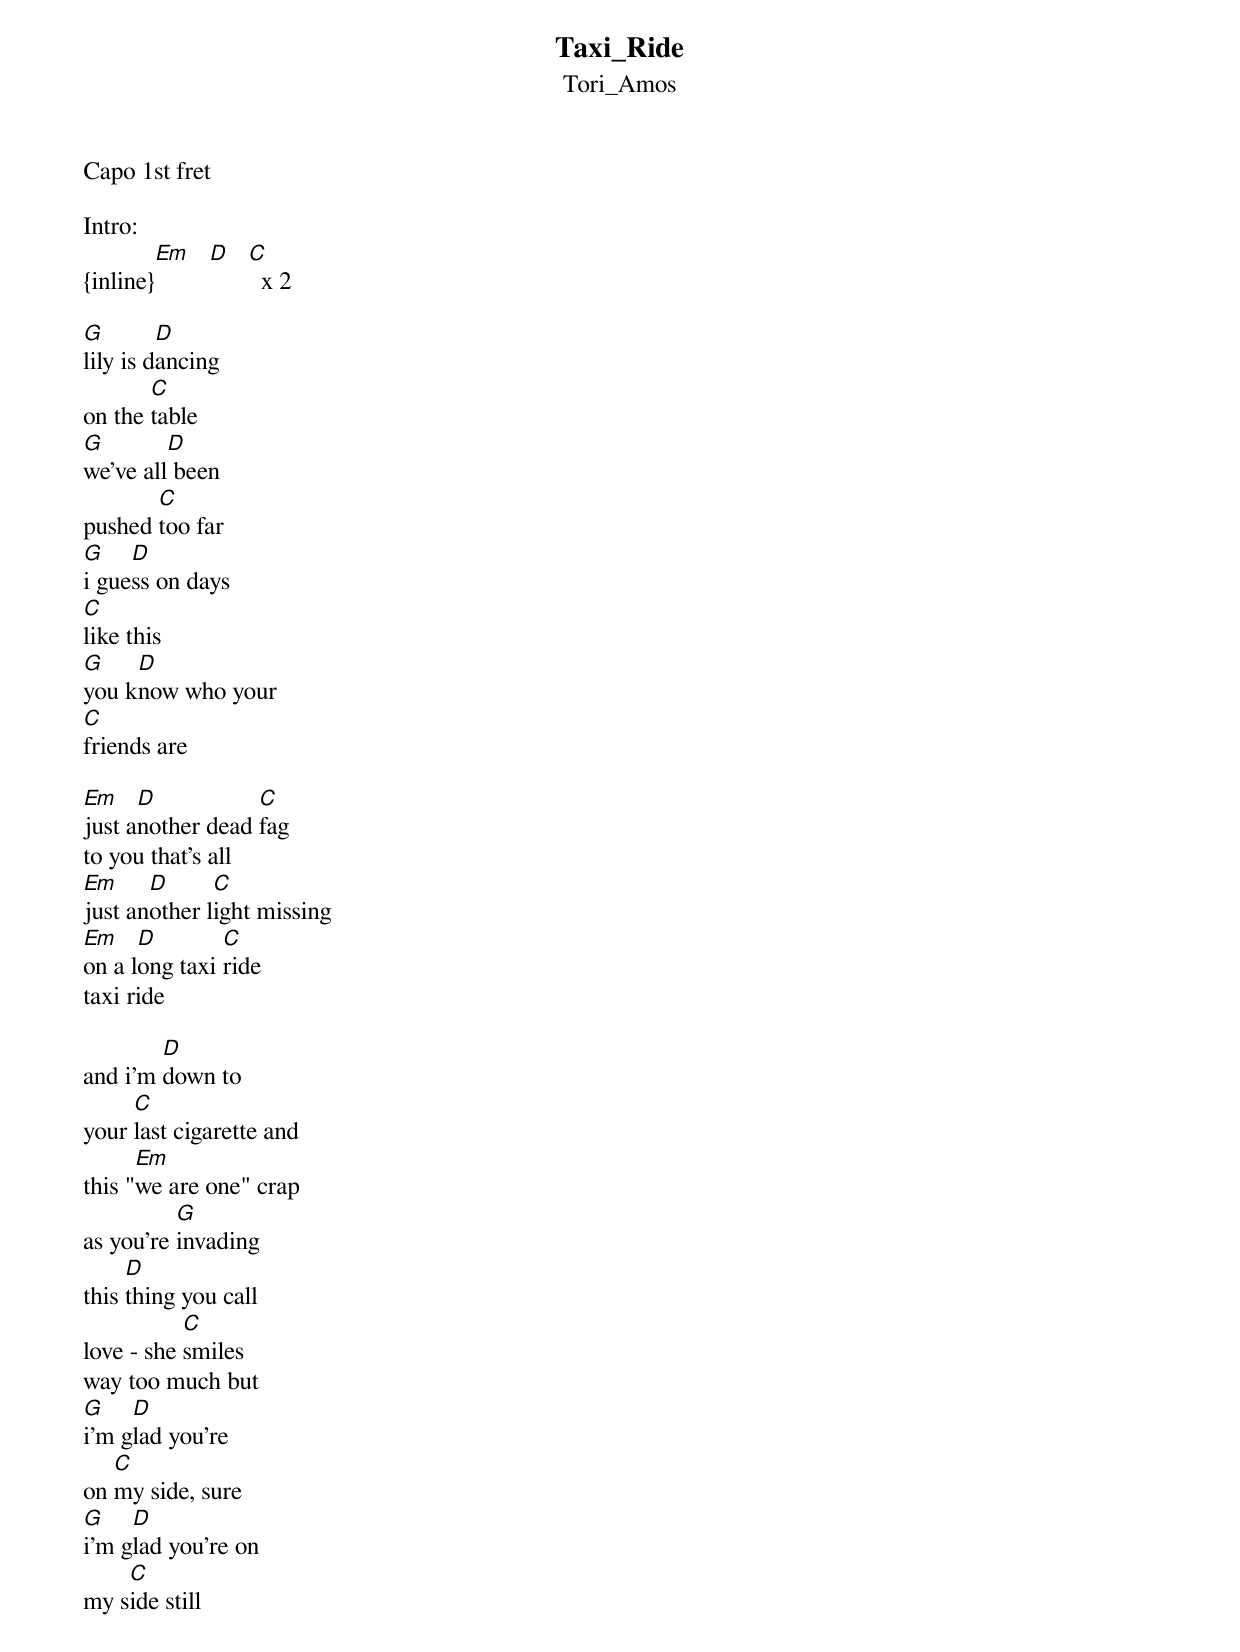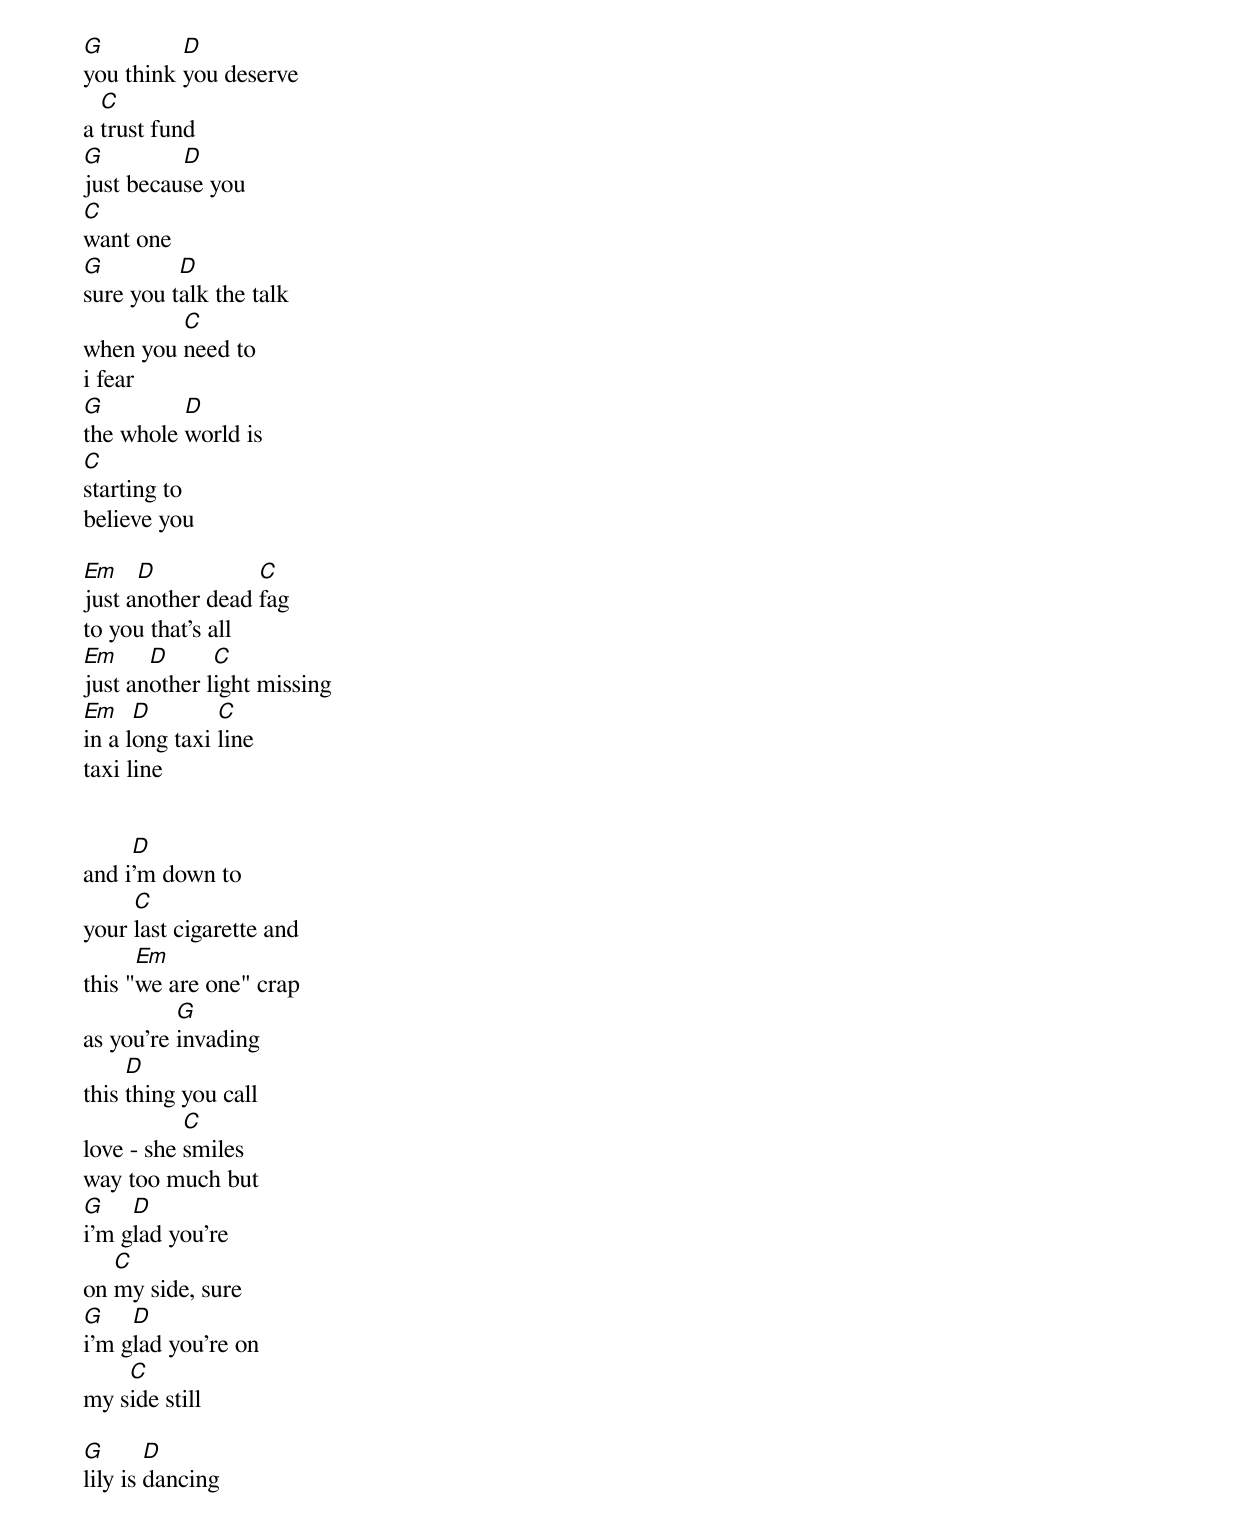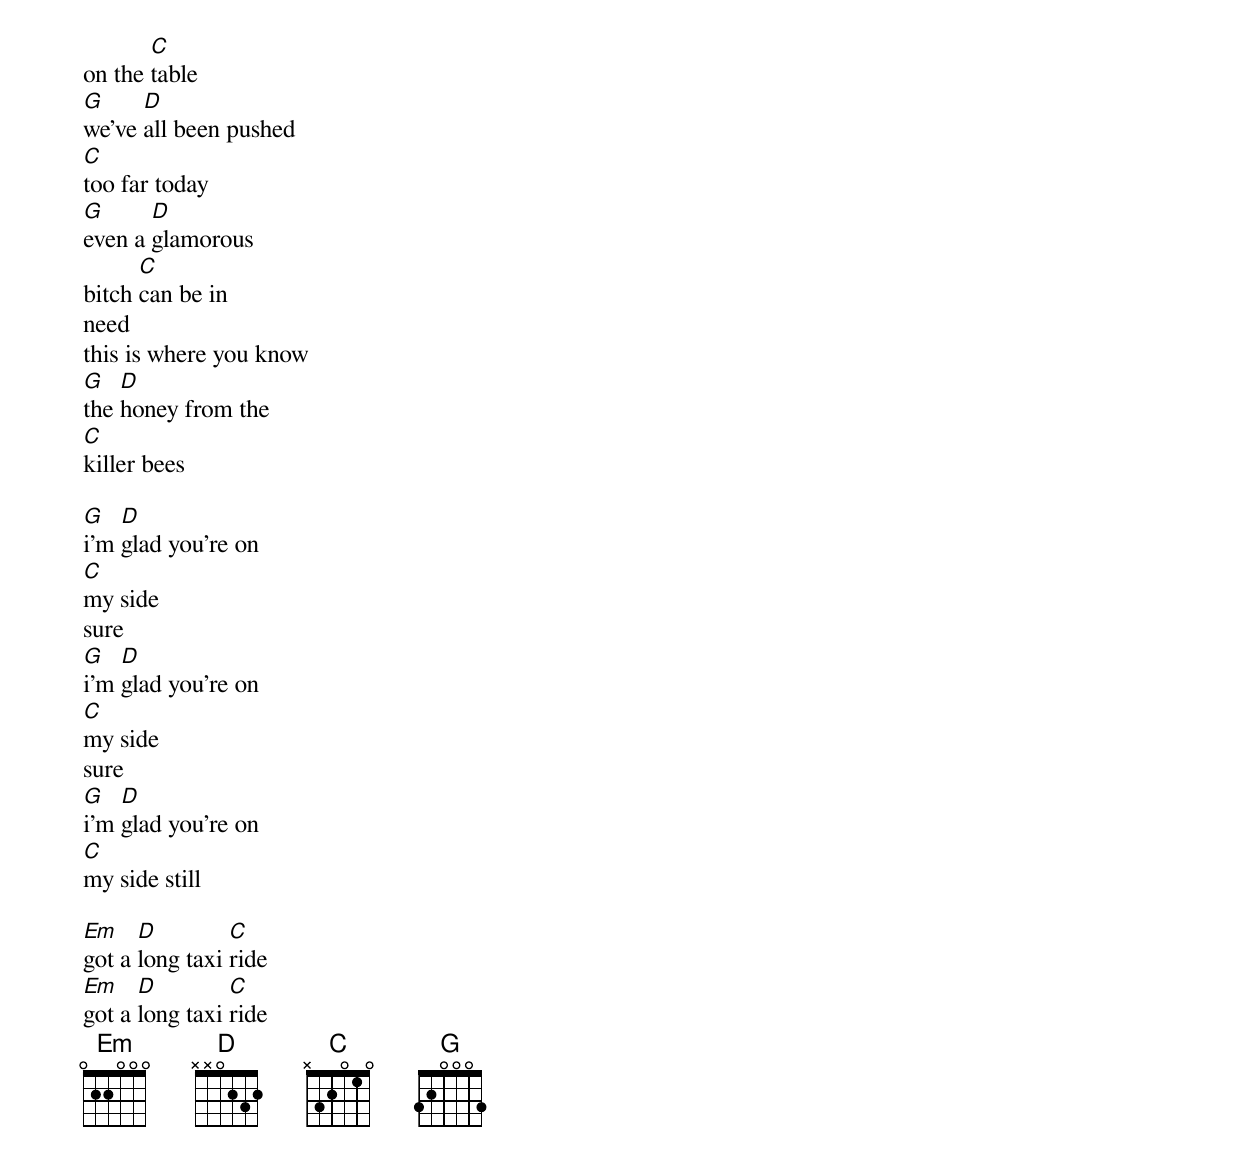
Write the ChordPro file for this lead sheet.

{t: Taxi_Ride}
{st: Tori_Amos}
Capo 1st fret

Intro:
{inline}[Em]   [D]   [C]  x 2

[G]lily is d[D]ancing
on the [C]table
[G]we've all[D] been
pushed [C]too far
[G]i gue[D]ss on days
[C]like this
[G]you k[D]now who your
[C]friends are

[Em]just a[D]nother dead [C]fag
to you that's all
[Em]just an[D]other l[C]ight missing
[Em]on a l[D]ong taxi [C]ride
taxi ride

and i'm [D]down to
your [C]last cigarette and
this "[Em]we are one" crap
as you're [G]invading
this [D]thing you call
love - she [C]smiles
way too much but
[G]i'm g[D]lad you're
on [C]my side, sure
[G]i'm g[D]lad you're on
my s[C]ide still

[G]you think [D]you deserve
a [C]trust fund
[G]just becau[D]se you
[C]want one
[G]sure you t[D]alk the talk
when you [C]need to
i fear
[G]the whole [D]world is
[C]starting to
believe you

[Em]just a[D]nother dead [C]fag
to you that's all
[Em]just an[D]other l[C]ight missing
[Em]in a l[D]ong taxi [C]line
taxi line


and i[D]'m down to
your [C]last cigarette and
this "[Em]we are one" crap
as you're [G]invading
this [D]thing you call
love - she [C]smiles
way too much but
[G]i'm g[D]lad you're
on [C]my side, sure
[G]i'm g[D]lad you're on
my s[C]ide still

[G]lily is [D]dancing
on the [C]table
[G]we've [D]all been pushed
[C]too far today
[G]even a [D]glamorous
bitch [C]can be in
need
this is where you know
[G]the [D]honey from the
[C]killer bees

[G]i'm [D]glad you're on
[C]my side
sure
[G]i'm [D]glad you're on
[C]my side
sure
[G]i'm [D]glad you're on
[C]my side still

[Em]got a [D]long taxi [C]ride
[Em]got a [D]long taxi [C]ride
